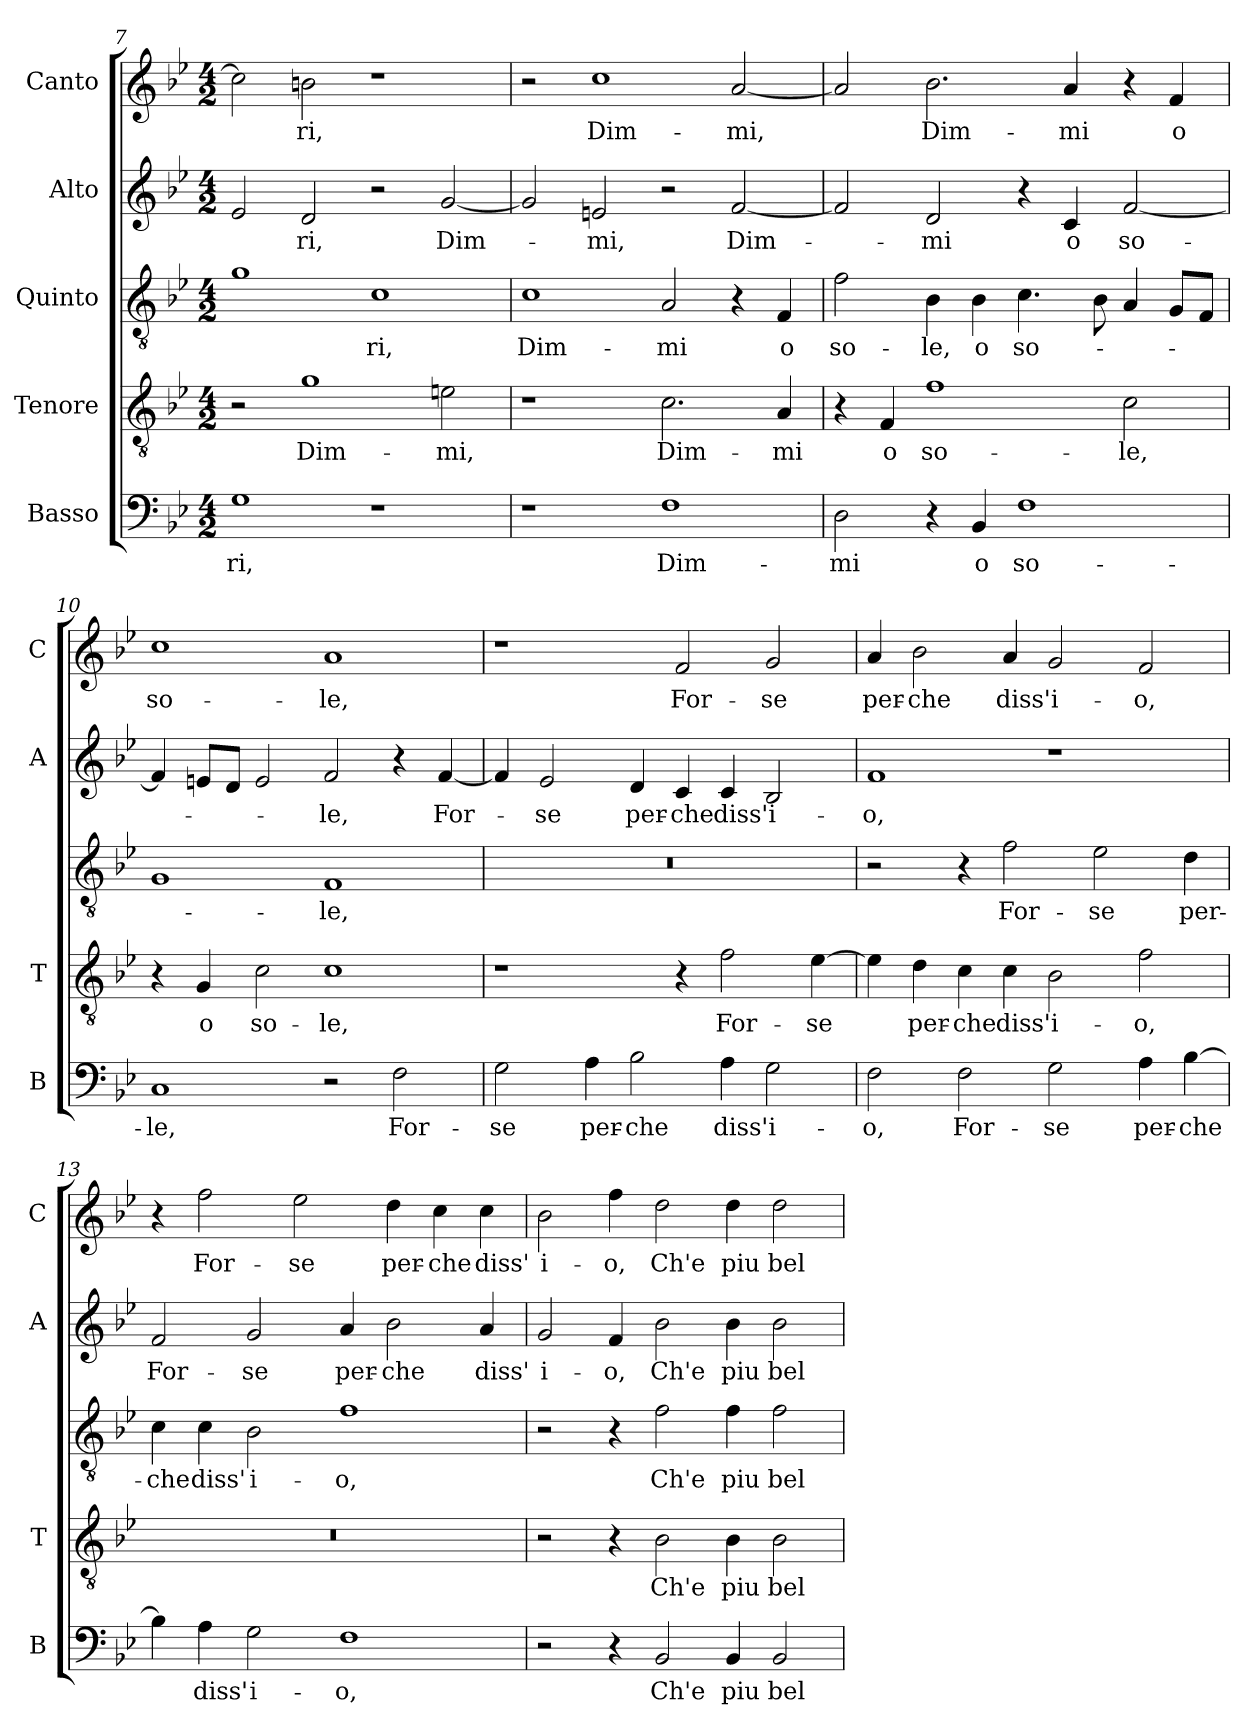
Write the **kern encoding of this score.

**kern	**text	**kern	**text	**kern	**text	**kern	**text	**kern	**text
*part5	*part5	*part4	*part4	*part3	*part3	*part2	*part2	*part1	*part1
*staff5	*staff5	*staff4	*staff4	*staff3	*staff3	*staff2	*staff2	*staff1	*staff1
*I"Basso	*	*I"Tenore	*	*I"Quinto	*	*I"Alto	*	*I"Canto	*
*I'B	*	*I'T	*	*	*	*I'A	*	*I'C	*
*clefF4	*	*clefGv2	*	*clefGv2	*	*clefG2	*	*clefG2	*
*k[b-e-]	*	*k[b-e-]	*	*k[b-e-]	*	*k[b-e-]	*	*k[b-e-]	*
*B-:	*	*B-:	*	*B-:	*	*B-:	*	*B-:	*
*M4/2	*	*M4/2	*	*M4/2	*	*M4/2	*	*M4/2	*
=7	=7	=7	=7	=7	=7	=7	=7	=7	=7
!	!LO:LY:b	!	!	!	!	!	!	!	!
1G	-ri,	2r	.	1g	.	2e-/	.	2cc\]	.
!	!	!	!LO:LY:b	!	!	!	!LO:LY:b	!	!LO:LY:b
.	.	1g	Dim-	.	.	2d/	-ri,	2bn\	-ri,
!	!	!	!	!	!LO:LY:b	!	!	!	!
1r	.	.	.	1c	-ri,	2r	.	1r	.
!	!	!	!LO:LY:b	!	!	!	!LO:LY:b	!	!
.	.	2en\	-mi,	.	.	[2g/	Dim-	.	.
!!LO:LB:g=z
=8	=8	=8	=8	=8	=8	=8	=8	=8	=8
!	!	!	!	!	!LO:LY:b	!	!	!	!
1r	.	1r	.	1c	Dim-	2g/]	.	2r	.
!	!	!	!	!	!	!	!LO:LY:b	!	!LO:LY:b
.	.	.	.	.	.	2en/	-mi,	1cc	Dim-
!	!LO:LY:b	!	!LO:LY:b	!	!LO:LY:b	!	!	!	!
1F	Dim-	2.c\	Dim-	2A/	-mi	2r	.	.	.
!	!	!	!	!	!	!	!LO:LY:b	!	!LO:LY:b
.	.	.	.	4r	.	[2f/	Dim-	[2a/	-mi,
!	!	!	!LO:LY:b	!	!LO:LY:b	!	!	!	!
.	.	4A/	-mi	4F/	o	.	.	.	.
=9	=9	=9	=9	=9	=9	=9	=9	=9	=9
!	!LO:LY:b	!	!	!	!LO:LY:b	!	!	!	!
2D\	-mi	4r	.	2f\	so-	2f/]	.	2a/]	.
!	!	!	!LO:LY:b	!	!	!	!	!	!
.	.	4F/	o	.	.	.	.	.	.
!	!	!	!LO:LY:b	!	!LO:LY:b	!	!LO:LY:b	!	!LO:LY:b
4r	.	1f	so-	4B-\	-le,	2d/	-mi	2.b-\	Dim-
!	!LO:LY:b	!	!	!	!LO:LY:b	!	!	!	!
4BB-/	o	.	.	4B-\	o	.	.	.	.
!	!LO:LY:b	!	!	!	!LO:LY:b	!	!	!	!
1F	so-	.	.	4.c\	so-	4r	.	.	.
!	!	!	!	!	!	!	!LO:LY:b	!	!LO:LY:b
.	.	.	.	.	.	4c/	o	4a/	-mi
.	.	.	.	8B-\	.	.	.	.	.
!	!	!	!LO:LY:b	!	!	!	!LO:LY:b	!	!
.	.	2c\	-le,	4A/	.	[2f/	so-	4r	.
!	!	!	!	!	!	!	!	!	!LO:LY:b
.	.	.	.	8G/L	.	.	.	4f/	o
.	.	.	.	8F/J	.	.	.	.	.
=10	=10	=10	=10	=10	=10	=10	=10	=10	=10
!	!LO:LY:b	!	!	!	!	!	!	!	!LO:LY:b
1C	-le,	4r	.	1G	.	4f/]	.	1cc	so-
!	!	!	!LO:LY:b	!	!	!	!	!	!
.	.	4G/	o	.	.	8en/L	.	.	.
.	.	.	.	.	.	8d/J	.	.	.
!	!	!	!LO:LY:b	!	!	!	!	!	!
.	.	2c\	so-	.	.	2e/	.	.	.
!	!	!	!LO:LY:b	!	!LO:LY:b	!	!LO:LY:b	!	!LO:LY:b
2r	.	1c	-le,	1F	-le,	2f/	-le,	1a	-le,
!	!LO:LY:b	!	!	!	!	!	!	!	!
2F\	For-	.	.	.	.	4r	.	.	.
!	!	!	!	!	!	!	!LO:LY:b	!	!
.	.	.	.	.	.	[4f/	For-	.	.
=11	=11	=11	=11	=11	=11	=11	=11	=11	=11
!	!LO:LY:b	!	!	!	!	!	!	!	!
2G\	-se	1r	.	0r	.	4f/]	.	1r	.
!	!	!	!	!	!	!	!LO:LY:b	!	!
.	.	.	.	.	.	2e-/	-se	.	.
!	!LO:LY:b	!	!	!	!	!	!	!	!
4A\	per-	.	.	.	.	.	.	.	.
!	!LO:LY:b	!	!	!	!	!	!LO:LY:b	!	!
2B-\	-che	.	.	.	.	4d/	per-	.	.
!	!	!	!	!	!	!	!LO:LY:b	!	!LO:LY:b
.	.	4r	.	.	.	4c/	-che	2f/	For-
!	!LO:LY:b	!	!LO:LY:b	!	!	!	!LO:LY:b	!	!
4A\	diss'	2f\	For-	.	.	4c/	diss'	.	.
!	!LO:LY:b	!	!	!	!	!	!LO:LY:b	!	!LO:LY:b
2G\	i-	.	.	.	.	2B-/	i-	2g/	-se
!	!	!	!LO:LY:b	!	!	!	!	!	!
.	.	[4e-\	-se	.	.	.	.	.	.
!!LO:PB:g=z
=12	=12	=12	=12	=12	=12	=12	=12	=12	=12
!	!LO:LY:b	!	!	!	!	!	!LO:LY:b	!	!LO:LY:b
2F\	-o,	4e-\]	.	2r	.	1f	-o,	4a/	per-
!	!	!	!LO:LY:b	!	!	!	!	!	!LO:LY:b
.	.	4d\	per-	.	.	.	.	2b-\	-che
!	!LO:LY:b	!	!LO:LY:b	!	!	!	!	!	!
2F\	For-	4c\	-che	4r	.	.	.	.	.
!	!	!	!LO:LY:b	!	!LO:LY:b	!	!	!	!LO:LY:b
.	.	4c\	diss'	2f\	For-	.	.	4a/	diss'
!	!LO:LY:b	!	!LO:LY:b	!	!	!	!	!	!LO:LY:b
2G\	-se	2B-\	i-	.	.	1r	.	2g/	i-
!	!	!	!	!	!LO:LY:b	!	!	!	!
.	.	.	.	2e-\	-se	.	.	.	.
!	!LO:LY:b	!	!LO:LY:b	!	!	!	!	!	!LO:LY:b
4A\	per-	2f\	-o,	.	.	.	.	2f/	-o,
!	!LO:LY:b	!	!	!	!LO:LY:b	!	!	!	!
[4B-\	-che	.	.	4d\	per-	.	.	.	.
=13	=13	=13	=13	=13	=13	=13	=13	=13	=13
!	!	!	!	!	!LO:LY:b	!	!LO:LY:b	!	!
4B-\]	.	0r	.	4c\	-che	2f/	For-	4r	.
!	!LO:LY:b	!	!	!	!LO:LY:b	!	!	!	!LO:LY:b
4A\	diss'	.	.	4c\	diss'	.	.	2ff\	For-
!	!LO:LY:b	!	!	!	!LO:LY:b	!	!LO:LY:b	!	!
2G\	i-	.	.	2B-\	i-	2g/	-se	.	.
!	!	!	!	!	!	!	!	!	!LO:LY:b
.	.	.	.	.	.	.	.	2ee-\	-se
!	!LO:LY:b	!	!	!	!LO:LY:b	!	!LO:LY:b	!	!
1F	-o,	.	.	1f	-o,	4a/	per-	.	.
!	!	!	!	!	!	!	!LO:LY:b	!	!LO:LY:b
.	.	.	.	.	.	2b-\	-che	4dd\	per-
!	!	!	!	!	!	!	!	!	!LO:LY:b
.	.	.	.	.	.	.	.	4cc\	-che
!	!	!	!	!	!	!	!LO:LY:b	!	!LO:LY:b
.	.	.	.	.	.	4a/	diss'	4cc\	diss'
=14	=14	=14	=14	=14	=14	=14	=14	=14	=14
!	!	!	!	!	!	!	!LO:LY:b	!	!LO:LY:b
2r	.	2r	.	2r	.	2g/	i-	2b-\	i-
!	!	!	!	!	!	!	!LO:LY:b	!	!LO:LY:b
4r	.	4r	.	4r	.	4f/	-o,	4ff\	-o,
!	!LO:LY:b	!	!LO:LY:b	!	!LO:LY:b	!	!LO:LY:b	!	!LO:LY:b
2BB-/	Ch'e	2B-\	Ch'e	2f\	Ch'e	2b-\	Ch'e	2dd\	Ch'e
!	!LO:LY:b	!	!LO:LY:b	!	!LO:LY:b	!	!LO:LY:b	!	!LO:LY:b
4BB-/	piu	4B-\	piu	4f\	piu	4b-\	piu	4dd\	piu
!	!LO:LY:b	!	!LO:LY:b	!	!LO:LY:b	!	!LO:LY:b	!	!LO:LY:b
2BB-/	bel-	2B-\	bel-	2f\	bel-	2b-\	bel-	2dd\	bel-
=	=	=	=	=	=	=	=	=	=
*-	*-	*-	*-	*-	*-	*-	*-	*-	*-
